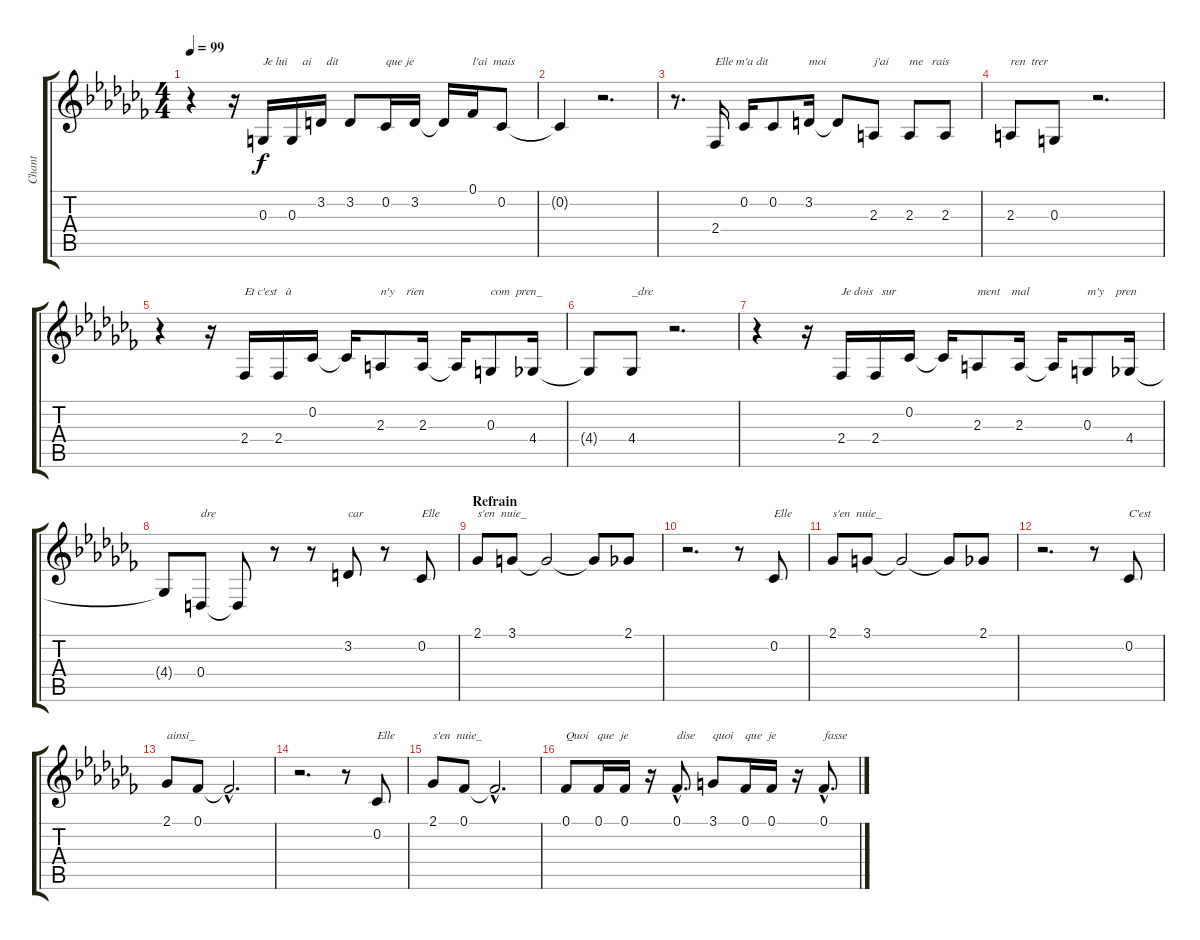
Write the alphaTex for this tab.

\track ("Chant" "Chant") {instrument harmonica}
\staff {score tabs}
\tuning (E4 B3 G3 D3 A2 E2) {hide}
\ts (4 4)
\tempo 99
\clef g2
\ks cb
r.4{dy f} r.16 0.3.16{txt "Je lui     ai     dit"} 0.3.16 3.2.16 3.2.8 0.2.16{txt "que je "} 3.2.16 3.2{t}.16 0.1.16{txt "l'ai  mais"} 0.2.8 |
0.2{t}.4 r.2{d} |
r.8{d} 2.4.16{txt "Elle m'a dit "} 0.2.16 0.2.8 3.2.16{txt "moi "} 3.2{t}.8 2.3.8{txt "j'ai"} 2.3.8{txt "me   rais"} 2.3.8 |
2.3.8{txt "ren  trer"} 0.3.8 r.2{d} |
r.4 r.16 2.4.16{txt "Et c'est   à"} 2.4.16 0.2.16 0.2{t}.16 2.3.8{txt "n'y    rien"} 2.3.16 2.3{t}.16 0.3.8{txt "com  pren_"} 4.4.16 |
4.4{t}.8 4.4.8{txt "_dre"} r.2{d} |
r.4 r.16 2.4.16{txt "Je dois   sur"} 2.4.16 0.2.16 0.2{t}.16 2.3.8{txt "ment    mal"} 2.3.16 2.3{t}.16 0.3.8{txt "m'y    pren"} 4.4.16 |
4.4{t}.8 0.4.8{txt "dre"} 0.4{t}.8 r.8 r.8 3.2.8{txt "car"} r.8 0.2.8{txt "Elle"} |
\section ("" "Refrain")
2.1.8{txt "s'en  nuie_"} 3.1.8 3.1{t}.2 3.1{t}.8 2.1.8 |
r.2{d} r.8 0.2.8{txt "Elle"} |
2.1.8{txt "s'en  nuie_"} 3.1.8 3.1{t}.2 3.1{t}.8 2.1.8 |
r.2{d} r.8 0.2.8{txt "C'est"} |
2.1.8{txt "ainsi_"} 0.1.8 0.1{hac t}.2{d} |
r.2{d} r.8 0.2.8{txt "Elle "} |
2.1.8{txt "s'en  nuie_"} 0.1.8 0.1{hac t}.2{d} |
0.1.8{txt "Quoi   que  je "} 0.1.16 0.1.16 r.16 0.1{hac}.8{d txt "dise"} 3.1.8{txt "quoi    que  je"} 0.1.16 0.1.16 r.16 0.1{hac}.8{d txt "fasse"}
